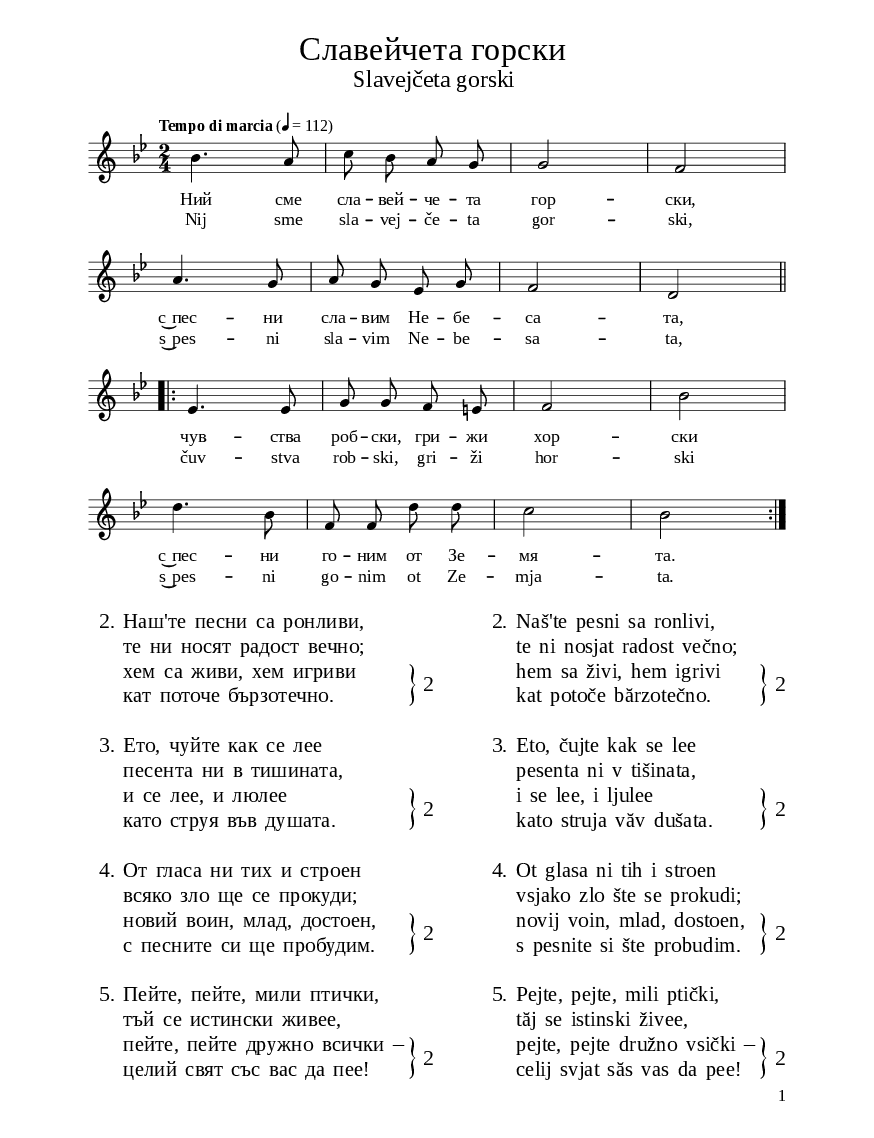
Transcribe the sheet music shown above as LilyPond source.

\version "2.24.2"

% include paper part and global functions
\include "include/globals.ily"
"rightBraces049" = \markup {
  \column {
    % repeat braces
    \translate #'(0 . -5.5 )
    \right-brace #20

    \translate #'(0 . -10.0 )
    \right-brace #20

    \translate #'(0 . -10.0 )
    \right-brace #20

    \translate #'(0 . -10.0 )
    \right-brace #20
  }
  \column {
    % repeat numbers
    \translate #'(0 . -6.1 )
    2

    \translate #'(0 . -12.0 )
    2

    \translate #'(0 . -12.0 )
    2

    \translate #'(0 . -12.0 )
    2
  }
}

\bookpart {
  \label #'ref049
  \tocItem \markup "Славейчета горски – Slavejčeta gorski"
  \include "include/bookpart-paper.ily"
  \score {
    \include "include/score-layout.ily"

    \new Voice \absolute  {
      \clef treble
      \key bes \major
      \time 2/4
      \tempoFunc "Tempo di marcia" 4 "112"
      \autoBeamOff

      bes'4. a'8 | c''8 bes' a' g' |  g'2 |  f'2 \break | 
       a'4. g'8  | a'8 g' es' g' |  f'2 |   d'2 | \break
      \bar ".|:-||" 
        es'4. es'8 | g'8 g' f' e' | f'2 | bes'2 | \break
        
        d''4. bes'8 | f'8 f' d'' d'' | c''2  bes'2 | \break
      \bar ":|."
    }

    \addlyrics {
      Ний сме сла -- вей -- че -- та гор -- ски, с~пес -- ни
      сла -- вим Не -- бе -- са -- та, чув -- ства роб -- ски, гри -- жи
      хор -- ски с~пес -- ни го -- ним от Зе -- мя -- та.
    }

     \addlyrics {
      Nij sme sla -- vej -- če -- ta gor -- ski, s~pes -- ni
      sla -- vim Ne -- be -- sa -- ta, čuv -- stva rob -- ski, gri -- ži
      hor -- ski s~pes -- ni go -- nim ot Ze -- mja -- ta.
    }


    \header {
      title = \titleFunc "Славейчета горски " "Slavejčeta gorski "
    }

    \midi{}

  } % score

  \markup \fontsize #bgCoupletFontSize {
    \hspace #1
    \override #`(baseline-skip . ,bgCoupletBaselineSkip)
    \column {

      \line { 2.  Наш'те песни са ронливи,}

      \line {   "   " те ни носят радост вечно; }

      \line {   "   "  хем са живи, хем игриви}

      \line {   "   " кат поточе бързотечно.}
      \line {   "   " }

      \line {   3. Ето, чуйте как се лее}

      \line {   "   " песента ни в тишината,}

      \line {   "   " и се лее, и люлее}

      \line {   "   " като струя във душата.}
      \line {   "   " }

      \line {   4. От гласа ни тих и строен}

      \line {   "   " всяко зло ще се прокуди;}

      \line {   "   "новий воин, млад, достоен, }

      \line {   "   " с песните си ще пробудим.}
      \line {   "   " }

      \line {   5. Пейте, пейте, мили птички,}

      \line {   "   "тъй се истински живее,}

      \line {   "   "пейте, пейте дружно всички – }

      \line {   "   " целий свят със вас да пее! }
    } \"rightBraces049"

    \hspace #5
    \override #`(baseline-skip . ,bgCoupletBaselineSkip)
     \column {

      \line { 2.  Naš'te pesni sa ronlivi,}

      \line {   "   " te ni nosjat radost večno; }

      \line {   "   "  hem sa živi, hem igrivi}

      \line {   "   " kat potoče bărzotečno.}
      \line {   "   " }

      \line {   3. Eto, čujte kak se lee}

      \line {   "   " pesenta ni v tišinata,}

      \line {   "   " i se lee, i ljulee}

      \line {   "   " kato struja văv dušata.}
      \line {   "   " }

      \line {   4. Ot glasa ni tih i stroen}

      \line {   "   " vsjako zlo šte se prokudi;}

      \line {   "   "novij voin, mlad, dostoen, }

      \line {   "   " s pesnite si šte probudim.}
      \line {   "   " }

      \line {   5. Pejte, pejte, mili ptički,}

      \line {   "   "tăj se istinski živee,}

      \line {   "   "pejte, pejte družno vsički – }

      \line {   "   " celij svjat săs vas da pee! }
    } %column
    \"rightBraces049"
  } % markup

  \pageBreak

  % include foreign translation(s) of the song
  \version "2.24.0"

\markup \fill-line { \fontsize #deTitleFontSize "Wir sind die Nachtigallen des Waldes" }
\markup \null

\markup \fontsize #deCoupletFontSize {
  \hspace #10
  \override #`(baseline-skip . ,deCoupletBaselineSkip)

  \column {


    \line { 1. Wir sind die Nachtigallen des Waldes,}

    \line { "   "mit Liedern preisen wir den Himmel. }

    \line { "   "sklavische Gefühle und menschliche Sorgen}

    \line { "   "vertreiben wir mit Liedern.}

    \line { " " }
    \line { 2. Unsere Lieder sind schwungvoll, }

    \line { "   "sie bringen uns ewig Freude;}

    \line { "   "sie sind sowohl lebhaft als auch spielerisch}

    \line { "   "wie ein schnell fließendes Bächlein.}

    \line { " " }
    \line { 3. Nun, hört, wie unser Lied }

    \line { "   "in der Stille fließt -}

    \line { "   "es fließt und es wiegt wie}

    \line { "   "ein Strom in der Seele.}

    \line { " " }
    \line { 4. Durch unsere ruhige und aufrichtige Stimme}

    \line { "   "wird alles Böse gebannt; }

    \line { "   "einen neuen Kämpfer, jung und gerecht, }

    \line { "   "werden wir durch unsere Lieder erwecken.}

    \line { " " }

    \line { 5. Singt, singt ihr süßen Vögel, }

    \line { "   "nur so lebt man wahrhaftig; }

    \line { "   "singt, singt alle zusammen, }

    \line { "   "auf dass die ganze Welt mit euch singe!}


  }

}


} % bookpart
